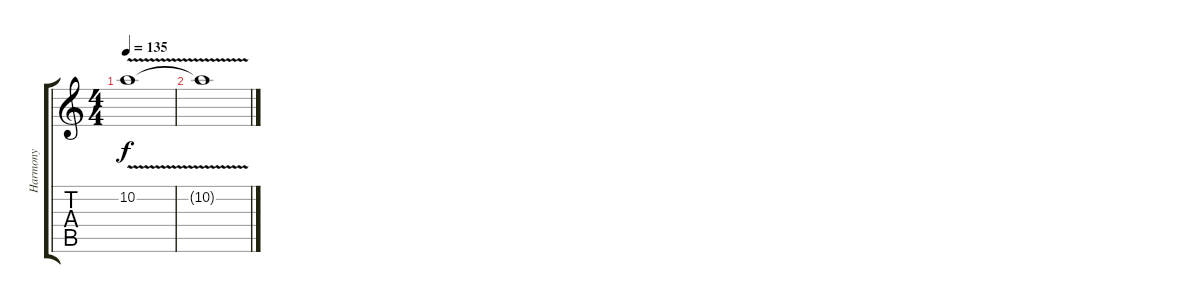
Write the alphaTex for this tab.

\track ("Harmony" "Harmony") {instrument distortionguitar}
\staff {score tabs}
\tuning (E4 B3 G3 D3 A2 E2) {hide}
\ts (4 4)
\tempo 135
\clef g2
\ks c
10.2{v}.1{dy f} |
10.2{t}.1
